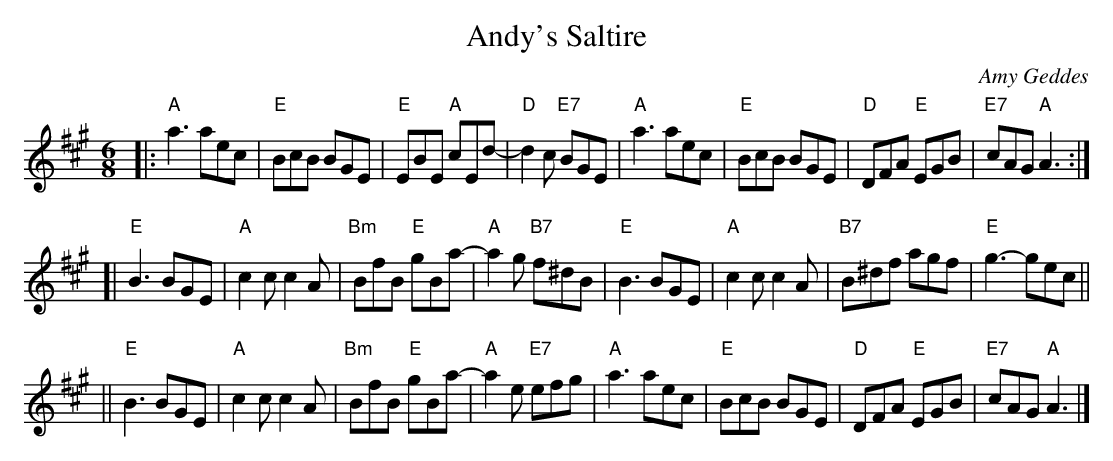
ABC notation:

X:1
T: Andy's Saltire
C: Amy Geddes
M: 6/8
L: 1/8
K: A
|:\
"A"a3 aec | "E"BcB BGE | "E"EBE "A"cEd- | "D"d2c "E7"BGE |\
"A"a3 aec | "E"BcB BGE |"D" DFA "E"EGB | "E7"cAG "A"A3 :|
[|\
"E"B3 BGE | "A"c2c c2A | "Bm"BfB "E"gBa- | "A"a2g "B7"f^dB |\
"E"B3 BGE | "A"c2c c2A | "B7"B^df agf | "E"g3- gec ||
||\
"E"B3 BGE | "A"c2c c2A | "Bm"BfB "E"gBa- | "A"a2e "E7"efg |\
"A"a3 aec | "E"BcB BGE | "D"DFA "E"EGB | "E7"cAG "A"A3 |]
